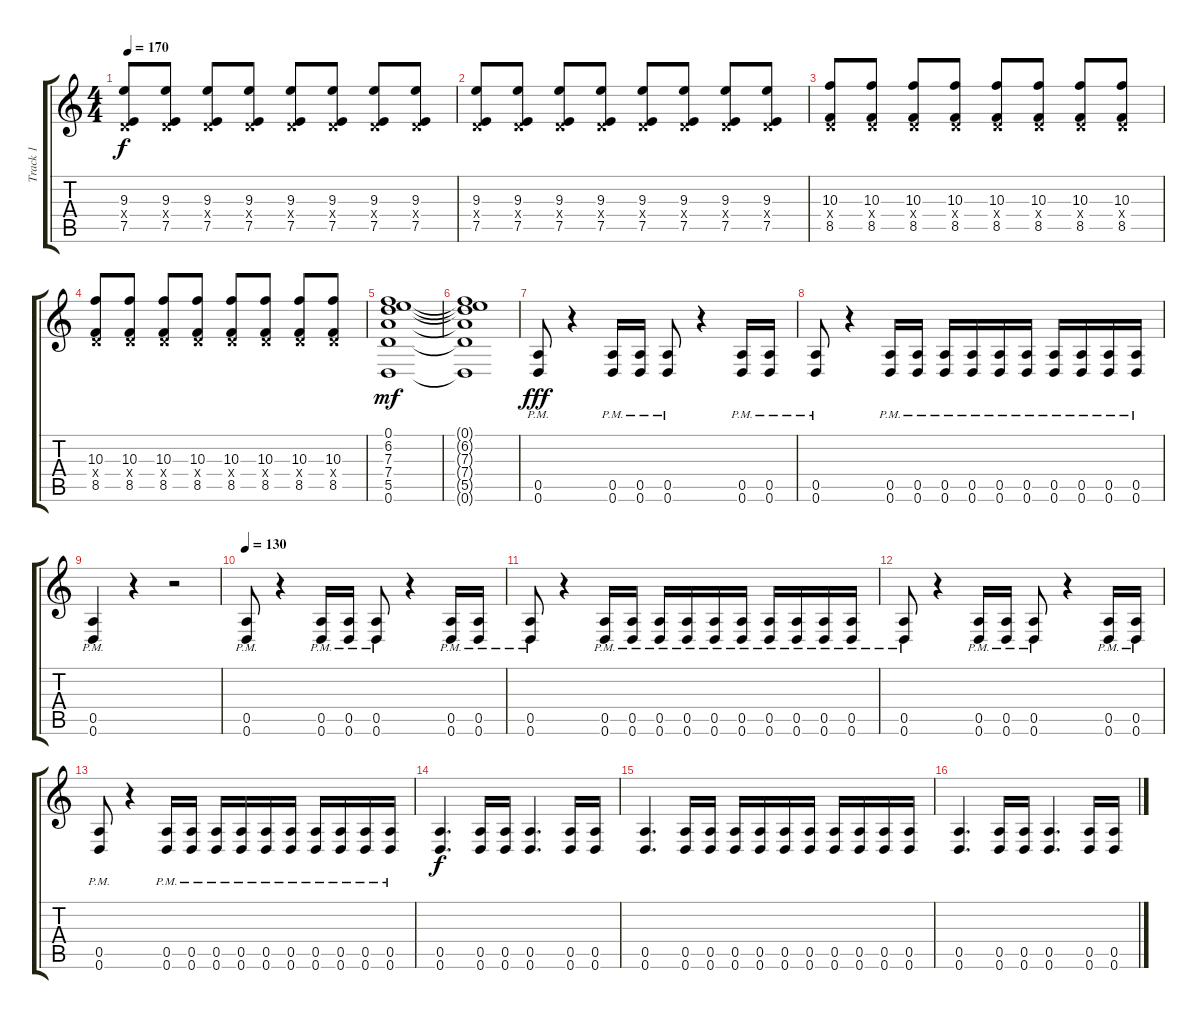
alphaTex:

\track ("Track 1" "Track 1") {instrument distortionguitar}
\staff {score tabs}
\tuning (E4 B3 G3 D3 A2 D2) {hide}
\ts (4 4)
\tempo 170
\clef g2
\ks c
(9.3 0.4{x} 7.5).8{dy f} (9.3 0.4{x} 7.5).8 (9.3 0.4{x} 7.5).8 (9.3 0.4{x} 7.5).8 (9.3 0.4{x} 7.5).8 (9.3 0.4{x} 7.5).8 (9.3 0.4{x} 7.5).8 (9.3 0.4{x} 7.5).8 |
(9.3 0.4{x} 7.5).8 (9.3 0.4{x} 7.5).8 (9.3 0.4{x} 7.5).8 (9.3 0.4{x} 7.5).8 (9.3 0.4{x} 7.5).8 (9.3 0.4{x} 7.5).8 (9.3 0.4{x} 7.5).8 (9.3 0.4{x} 7.5).8 |
(10.3 0.4{x} 8.5).8 (10.3 0.4{x} 8.5).8 (10.3 0.4{x} 8.5).8 (10.3 0.4{x} 8.5).8 (10.3 0.4{x} 8.5).8 (10.3 0.4{x} 8.5).8 (10.3 0.4{x} 8.5).8 (10.3 0.4{x} 8.5).8 |
(10.3 0.4{x} 8.5).8 (10.3 0.4{x} 8.5).8 (10.3 0.4{x} 8.5).8 (10.3 0.4{x} 8.5).8 (10.3 0.4{x} 8.5).8 (10.3 0.4{x} 8.5).8 (10.3 0.4{x} 8.5).8 (10.3 0.4{x} 8.5).8 |
(0.1 6.2 7.3 7.4 5.5 0.6).1{dy mf} |
(0.1{t} 6.2{t} 7.3{t} 7.4{t} 5.5{t} 0.6{t}).1 |
(0.5{pm} 0.6{pm}).8{dy fff} r.4 (0.5{pm} 0.6{pm}).16 (0.5{pm} 0.6{pm}).16 (0.5{pm} 0.6{pm}).8 r.4 (0.5{pm} 0.6{pm}).16 (0.5{pm} 0.6{pm}).16 |
(0.5{pm} 0.6{pm}).8 r.4 (0.5{pm} 0.6{pm}).16 (0.5{pm} 0.6{pm}).16 (0.5{pm} 0.6{pm}).16 (0.5{pm} 0.6{pm}).16 (0.5{pm} 0.6{pm}).16 (0.5{pm} 0.6{pm}).16 (0.5{pm} 0.6{pm}).16 (0.5{pm} 0.6{pm}).16 (0.5{pm} 0.6{pm}).16 (0.5{pm} 0.6{pm}).16 |
(0.5{pm} 0.6{pm}).4 r.4 r.2 |
\tempo 130
(0.5{pm} 0.6{pm}).8 r.4 (0.5{pm} 0.6{pm}).16 (0.5{pm} 0.6{pm}).16 (0.5{pm} 0.6{pm}).8 r.4 (0.5{pm} 0.6{pm}).16 (0.5{pm} 0.6{pm}).16 |
(0.5{pm} 0.6{pm}).8 r.4 (0.5{pm} 0.6{pm}).16 (0.5{pm} 0.6{pm}).16 (0.5{pm} 0.6{pm}).16 (0.5{pm} 0.6{pm}).16 (0.5{pm} 0.6{pm}).16 (0.5{pm} 0.6{pm}).16 (0.5{pm} 0.6{pm}).16 (0.5{pm} 0.6{pm}).16 (0.5{pm} 0.6{pm}).16 (0.5{pm} 0.6{pm}).16 |
(0.5{pm} 0.6{pm}).8 r.4 (0.5{pm} 0.6{pm}).16 (0.5{pm} 0.6{pm}).16 (0.5{pm} 0.6{pm}).8 r.4 (0.5{pm} 0.6{pm}).16 (0.5{pm} 0.6{pm}).16 |
(0.5{pm} 0.6{pm}).8 r.4 (0.5{pm} 0.6{pm}).16 (0.5{pm} 0.6{pm}).16 (0.5{pm} 0.6{pm}).16 (0.5{pm} 0.6{pm}).16 (0.5{pm} 0.6{pm}).16 (0.5{pm} 0.6{pm}).16 (0.5{pm} 0.6{pm}).16 (0.5{pm} 0.6{pm}).16 (0.5{pm} 0.6{pm}).16 (0.5{pm} 0.6{pm}).16 |
(0.5 0.6).4{d dy f} (0.5 0.6).16 (0.5 0.6).16 (0.5 0.6).4{d} (0.5 0.6).16 (0.5 0.6).16 |
(0.5 0.6).4{d} (0.5 0.6).16 (0.5 0.6).16 (0.5 0.6).16 (0.5 0.6).16 (0.5 0.6).16 (0.5 0.6).16 (0.5 0.6).16 (0.5 0.6).16 (0.5 0.6).16 (0.5 0.6).16 |
(0.5 0.6).4{d} (0.5 0.6).16 (0.5 0.6).16 (0.5 0.6).4{d} (0.5 0.6).16 (0.5 0.6).16
